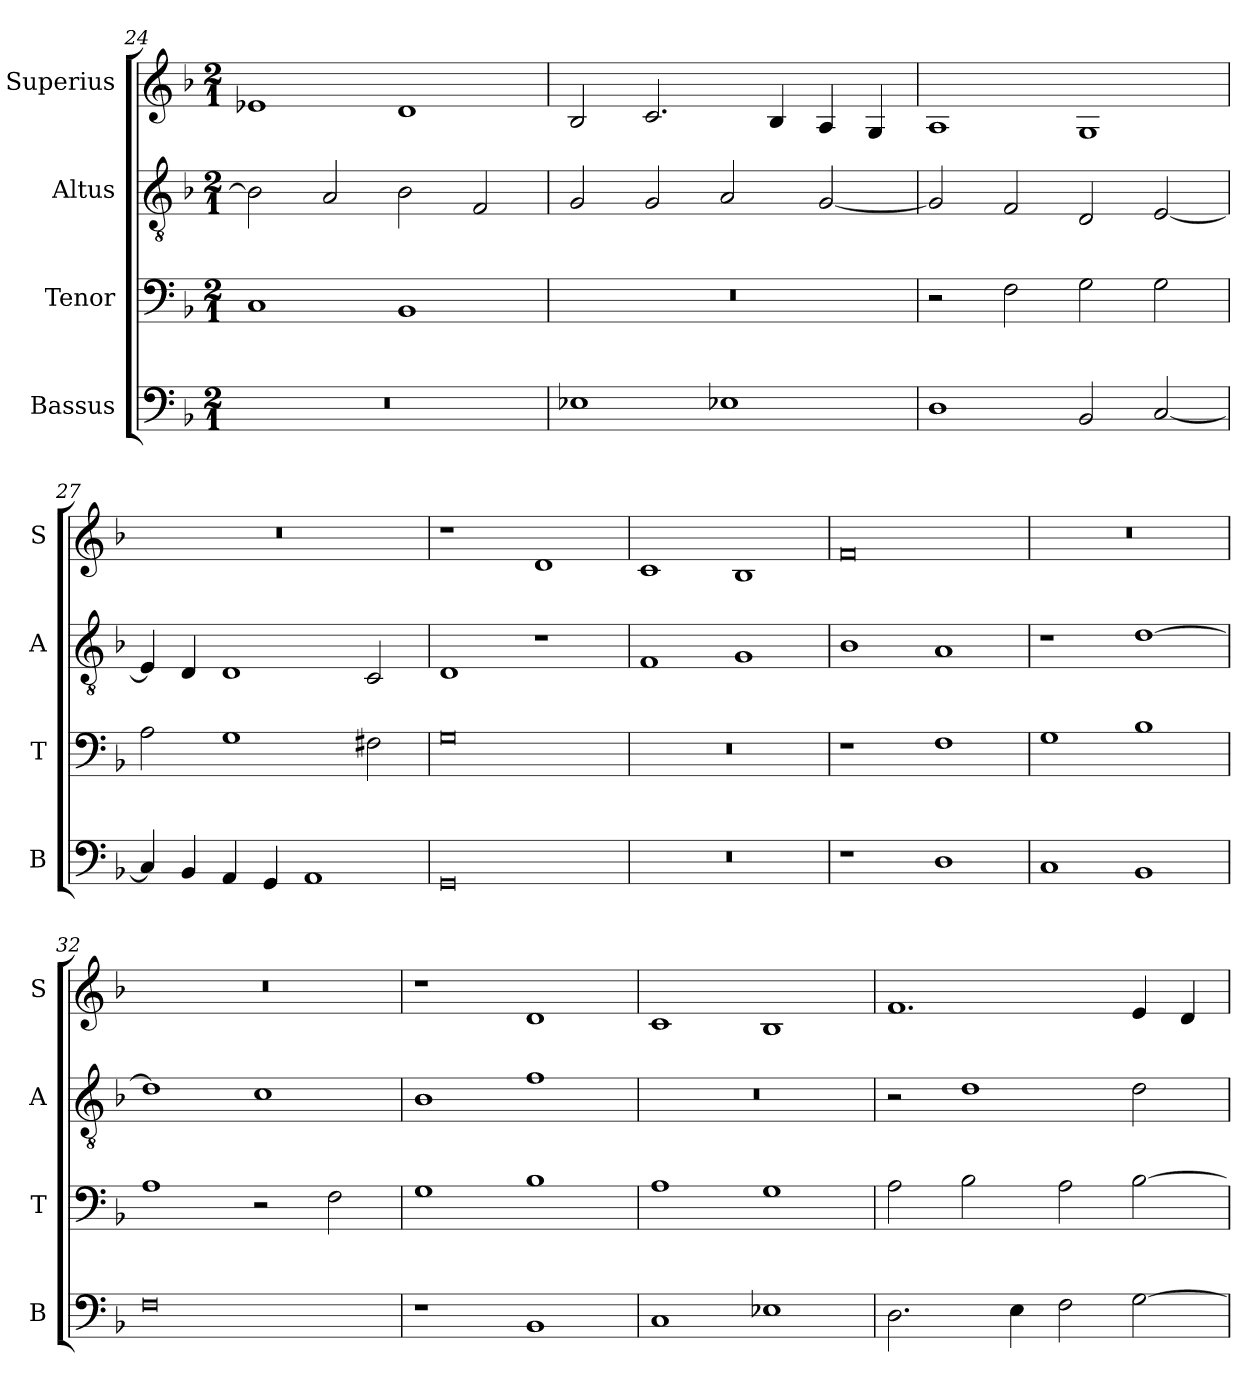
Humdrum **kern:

**kern	**kern	**kern	**kern
*part4	*part3	*part2	*part1
*staff4	*staff3	*staff2	*staff1
*I"Bassus	*I"Tenor	*I"Altus	*I"Superius
*I'B	*I'T	*I'A	*I'S
*clefF4	*clefF4	*clefGv2	*clefG2
*k[b-]	*k[b-]	*k[b-]	*k[b-]
*F:	*F:	*F:	*F:
*M2/1	*M2/1	*M2/1	*M2/1
=24	=24	=24	=24
0r	1C	2B-]	1e-X
.	.	2A	.
.	1BB-	2B-	1d
.	.	2F	.
=25	=25	=25	=25
1E-X	0r	2G	2B-
.	.	2G	2.c
1E-X	.	2A	.
.	.	.	4B-
.	.	[2G	4A
.	.	.	4G
=26	=26	=26	=26
1D	2r	2G]	1A
.	2F	2F	.
2BB-	2G	2D	1G
[2C	2G	[2E	.
=27	=27	=27	=27
4C]	2A	4E]	0r
4BB-	.	4D	.
4AA	1G	1D	.
4GG	.	.	.
1AA	.	.	.
.	2F#X	2C	.
=28	=28	=28	=28
0GG	0G	1D	1r
.	.	1r	1d
=29	=29	=29	=29
0r	0r	1F	1c
.	.	1G	1B-
=30	=30	=30	=30
1r	1r	1B-	0f
1D	1F	1A	.
=31	=31	=31	=31
1C	1G	1r	0r
1BB-	1B-	[1d	.
=32	=32	=32	=32
0F	1A	1d]	0r
.	2r	1c	.
.	2F	.	.
=33	=33	=33	=33
1r	1G	1B-	1r
1BB-	1B-	1f	1d
=34	=34	=34	=34
1C	1A	0r	1c
1E-X	1G	.	1B-
=35	=35	=35	=35
2.D	2A	2r	1.f
.	2B-	1d	.
4E	.	.	.
2F	2A	.	.
[2G	[2B-	2d	4e
.	.	.	4d
=	=	=	=
*-	*-	*-	*-
